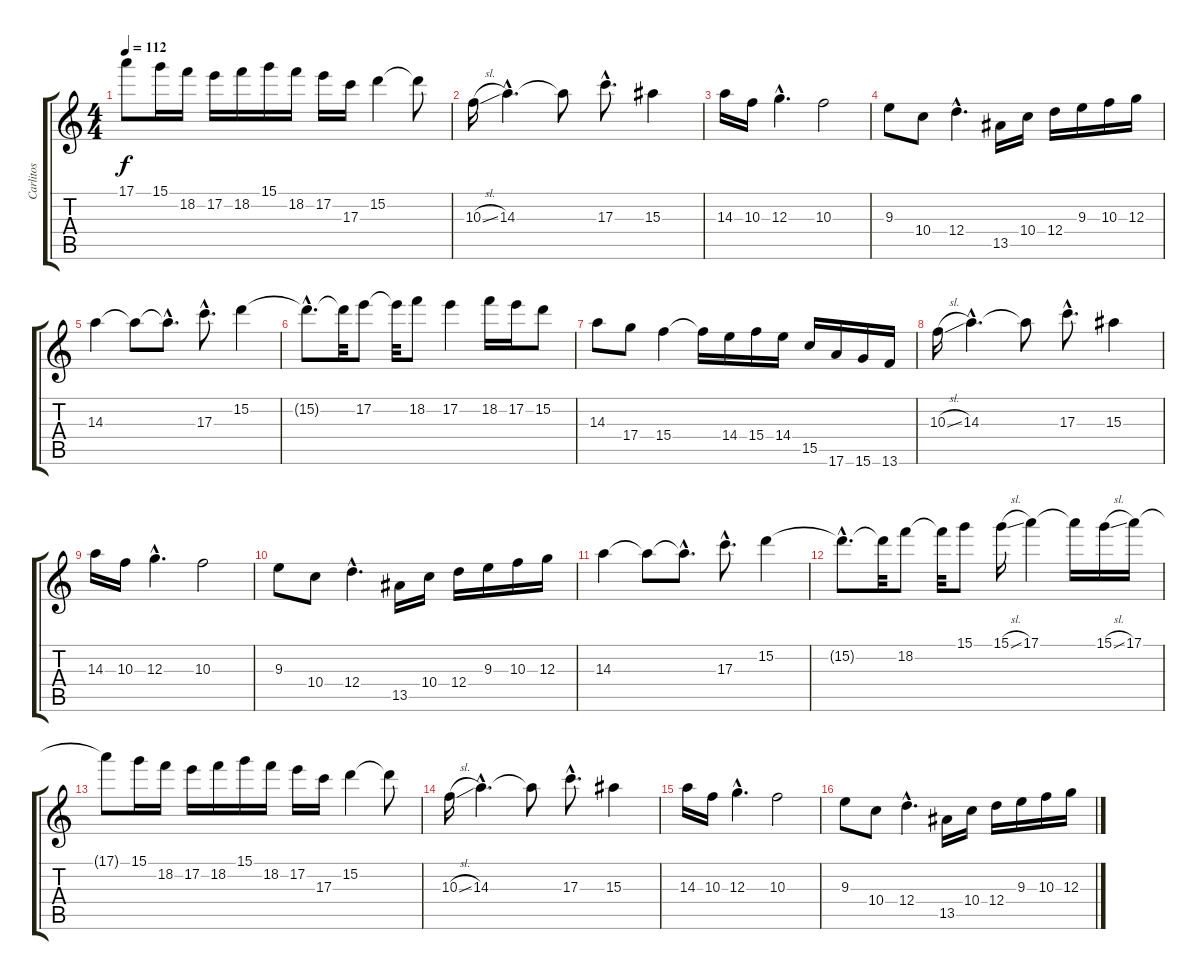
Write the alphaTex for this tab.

\track ("Carlitos" "Carlitos") {instrument distortionguitar}
\staff {score tabs}
\tuning (E4 B3 G3 D3 A2 E2) {hide}
\ts (4 4)
\tempo 112
\clef g2
\ks c
17.1{t}.8{dy f} 15.1.16 18.2.16 17.2.16 18.2.16 15.1.16 18.2.16 17.2.16 17.3.16 15.2.4 15.2{t}.8 |
10.3{sl}.16 14.3{hac}.4{d} 14.3{t}.8 17.3{hac}.8{d} 15.3.4 |
14.3.16 10.3.16 12.3{hac}.4{d} 10.3.2 |
9.3.8 10.4.8 12.4{hac}.4{d} 13.5.16 10.4.16 12.4.16 9.3.16 10.3.16 12.3.16 |
14.3.4 14.3{t}.8 14.3{hac t}.8{d} 17.3{hac}.8{d} 15.2.4 |
15.2{hac t}.8{d} 15.2{t}.32 17.2.8 17.2{t}.32 18.2.8 17.2.4 18.2.16 17.2.16 15.2.8 |
14.3.8 17.4.8 15.4.4 15.4{t}.16 14.4.16 15.4.16 14.4.16 15.5.16 17.6.16 15.6.16 13.6.16 |
10.3{sl}.16 14.3{hac}.4{d} 14.3{t}.8 17.3{hac}.8{d} 15.3.4 |
14.3.16 10.3.16 12.3{hac}.4{d} 10.3.2 |
9.3.8 10.4.8 12.4{hac}.4{d} 13.5.16 10.4.16 12.4.16 9.3.16 10.3.16 12.3.16 |
14.3.4 14.3{t}.8 14.3{hac t}.8{d} 17.3{hac}.8{d} 15.2.4 |
15.2{hac t}.8{d} 15.2{t}.32 18.2.8 18.2{t}.32 15.1.8 15.1{sl}.16 17.1.4 17.1{t}.16 15.1{sl}.16 17.1.16 |
17.1{t}.8 15.1.16 18.2.16 17.2.16 18.2.16 15.1.16 18.2.16 17.2.16 17.3.16 15.2.4 15.2{t}.8 |
10.3{sl}.16 14.3{hac}.4{d} 14.3{t}.8 17.3{hac}.8{d} 15.3.4 |
14.3.16 10.3.16 12.3{hac}.4{d} 10.3.2 |
9.3.8 10.4.8 12.4{hac}.4{d} 13.5.16 10.4.16 12.4.16 9.3.16 10.3.16 12.3.16
